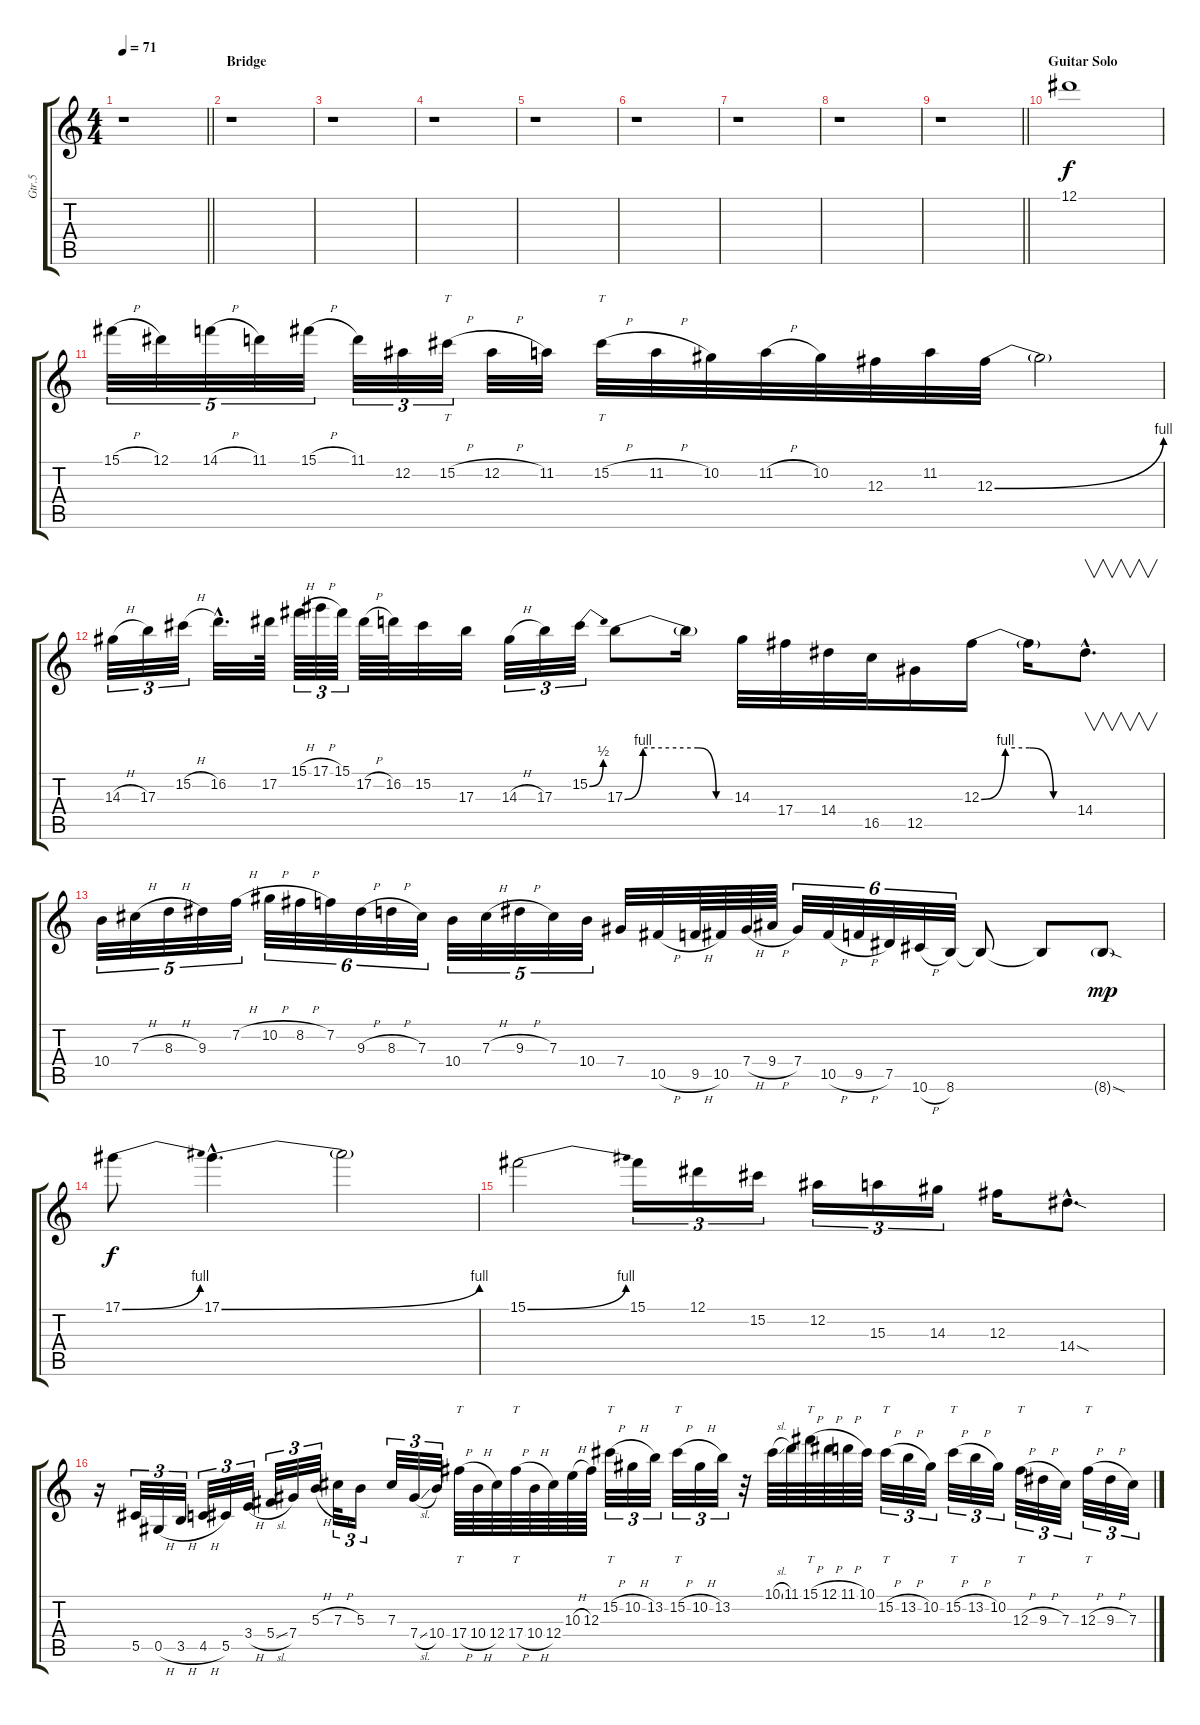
\track ("Gtr.5" "Gtr.5") {instrument distortionguitar}
\staff {score tabs}
\tuning (Eb4 Bb3 Gb3 Db3 Ab2 Eb2) {hide}
\ts (4 4)
\tempo 71
\clef g2
\barLineRight lightlight
\ks c
r.1{dy f} |
\section ("" "Bridge")
r.1 |
r.1 |
r.1 |
r.1 |
r.1 |
r.1 |
r.1 |
\barLineRight lightlight
r.1 |
\section ("" "Guitar Solo")
12.1.1 |
15.1{h}.32{tu (5 4)} 12.1.32{tu (5 4)} 14.1{h}.32{tu (5 4)} 11.1.32{tu (5 4)} 15.1{h}.32{tu (5 4)} 11.1.32{tu (3 2)} 12.2.32{tu (3 2)} 15.2{h}.32{tt tu (3 2)} 12.2{h}.32 11.2.32 15.2{h}.32{tt} 11.2{h}.32 10.2.32 11.2{h}.32 10.2.32 12.3.32 11.2.32 12.3{be (bend 0 0 60 4)}.32 12.3{t}.2 |
14.3{h}.32{tu (3 2)} 17.3.32{tu (3 2)} 15.2{h}.32{tu (3 2)} 16.2{hac}.32{d} 17.2.64 15.1{h}.64{tu (3 2)} 17.1{h}.64{tu (3 2)} 15.1.64{tu (3 2)} 17.2{h}.64 16.2.64 15.2.32 17.3.32 14.3{h}.32{tu (3 2)} 17.3.32{tu (3 2)} 15.2{be (bend 0 0 60 2)}.32{tu (3 2)} 17.3{be (custom 0 0 10 4 40 4 50 0 60 0)}.8 17.3{t}.16 14.3.32 17.4.32 14.4.32 16.5.32 12.5.16 12.3{be (custom 0 0 15 4 30 4 45 0 60 0)}.16 12.3{t}.16 14.4{hac}.8{v d} |
10.4.32{tu (5 4)} 7.3{h}.32{tu (5 4)} 8.3{h}.32{tu (5 4)} 9.3.32{tu (5 4)} 7.2{h}.32{tu (5 4)} 10.2{h}.32{tu (6 4)} 8.2{h}.32{tu (6 4)} 7.2.32{tu (6 4)} 9.3{h}.32{tu (6 4)} 8.3{h}.32{tu (6 4)} 7.3.32{tu (6 4)} 10.4.32{tu (5 4)} 7.3{h}.32{tu (5 4)} 9.3{h}.32{tu (5 4)} 7.3.32{tu (5 4)} 10.4.32{tu (5 4)} 7.4.32 10.5{h}.32 9.5{h}.64 10.5.64 7.4{h}.64 9.4{h}.64 7.4.32{tu (6 4)} 10.5{h}.32{tu (6 4)} 9.5{h}.32{tu (6 4)} 7.5.32{tu (6 4)} 10.6{h}.32{tu (6 4)} 8.6.32{tu (6 4)} 8.6{t}.8 8.6{t}.8 8.6{sod g}.8{dy mp} |
17.1{be (bend 0 0 60 4)}.8{dy f} 17.1{be (bend 0 0 60 4) hac}.4{d} 17.1{t}.2 |
15.1{be (bend 0 0 60 4)}.2 15.1.16{tu (3 2)} 12.1.16{tu (3 2)} 15.2.16{tu (3 2)} 12.2.16{tu (3 2)} 15.3.16{tu (3 2)} 14.3.16{tu (3 2)} 12.3.16 14.4{sod hac}.8{d} |
r.16 5.5.32{tu (3 2)} 0.5{h}.32{tu (3 2)} 3.5{h}.32{tu (3 2)} 4.5{h}.32{tu (3 2)} 5.5.32{tu (3 2)} 3.4{h}.32{tu (3 2)} 5.4{sl}.32{tu (3 2)} 7.4.32{tu (3 2)} 5.3{h}.32{tu (3 2)} 7.3{h}.32{tu (3 2)} 5.3.16{tu (3 2)} 7.3.32{tu (3 2)} 7.4{sl}.32{tu (3 2)} 10.4.32{tu (3 2)} 17.4{h}.64{tt} 10.4{h}.64 12.4.64 17.4{h}.64{tt} 10.4{h}.64 12.4.64 10.3{h}.64 12.3.64 15.2{h}.32{tt tu (3 2)} 10.2{h}.32{tu (3 2)} 13.2.32{tu (3 2)} 15.2{h}.32{tt tu (3 2)} 10.2{h}.32{tu (3 2)} 13.2.32{tu (3 2)} r.32 10.1{sl}.64 11.1.64 15.1{h}.64{tt} 12.1{h}.64 11.1{h}.64 10.1.64 15.2{h}.32{tt tu (3 2)} 13.2{h}.32{tu (3 2)} 10.2.32{tu (3 2)} 15.2{h}.32{tt tu (3 2)} 13.2{h}.32{tu (3 2)} 10.2.32{tu (3 2)} 12.3{h}.32{tt tu (3 2)} 9.3{h}.32{tu (3 2)} 7.3.32{tu (3 2)} 12.3{h}.32{tt tu (3 2)} 9.3{h}.32{tu (3 2)} 7.3.32{tu (3 2)}
